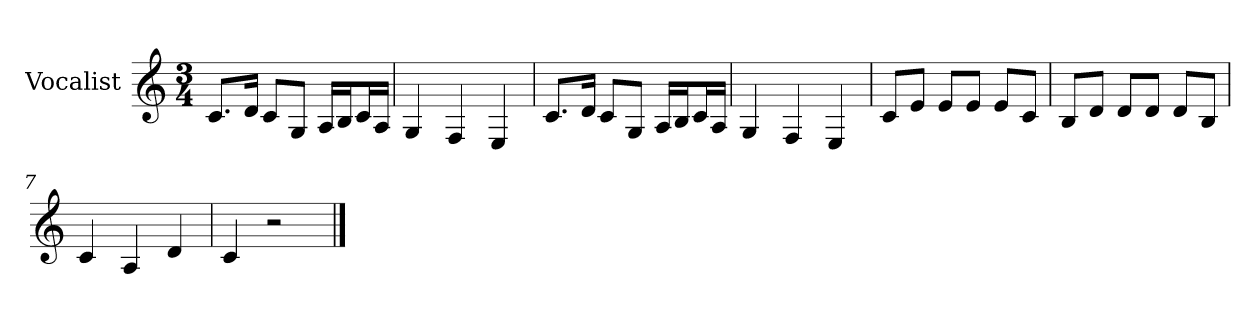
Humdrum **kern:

**kern
*part1
*staff1
*I"Vocalist
*k[]
*C:
*M3/4
=1
8.cL
16dJk
8cL
8GJ
16ALL
16BJ
16cL
16AJJ
=2
4G
4F
4E
=3
8.cL
16dJk
8cL
8GJ
16ALL
16BJ
16cL
16AJJ
=4
4G
4F
4E
=5
8cL
8eJ
8eL
8eJ
8eL
8cJ
=6
8BL
8dJ
8dL
8dJ
8dL
8BJ
=7
4c
4A
4d
=8
4c
2r
==
*-
